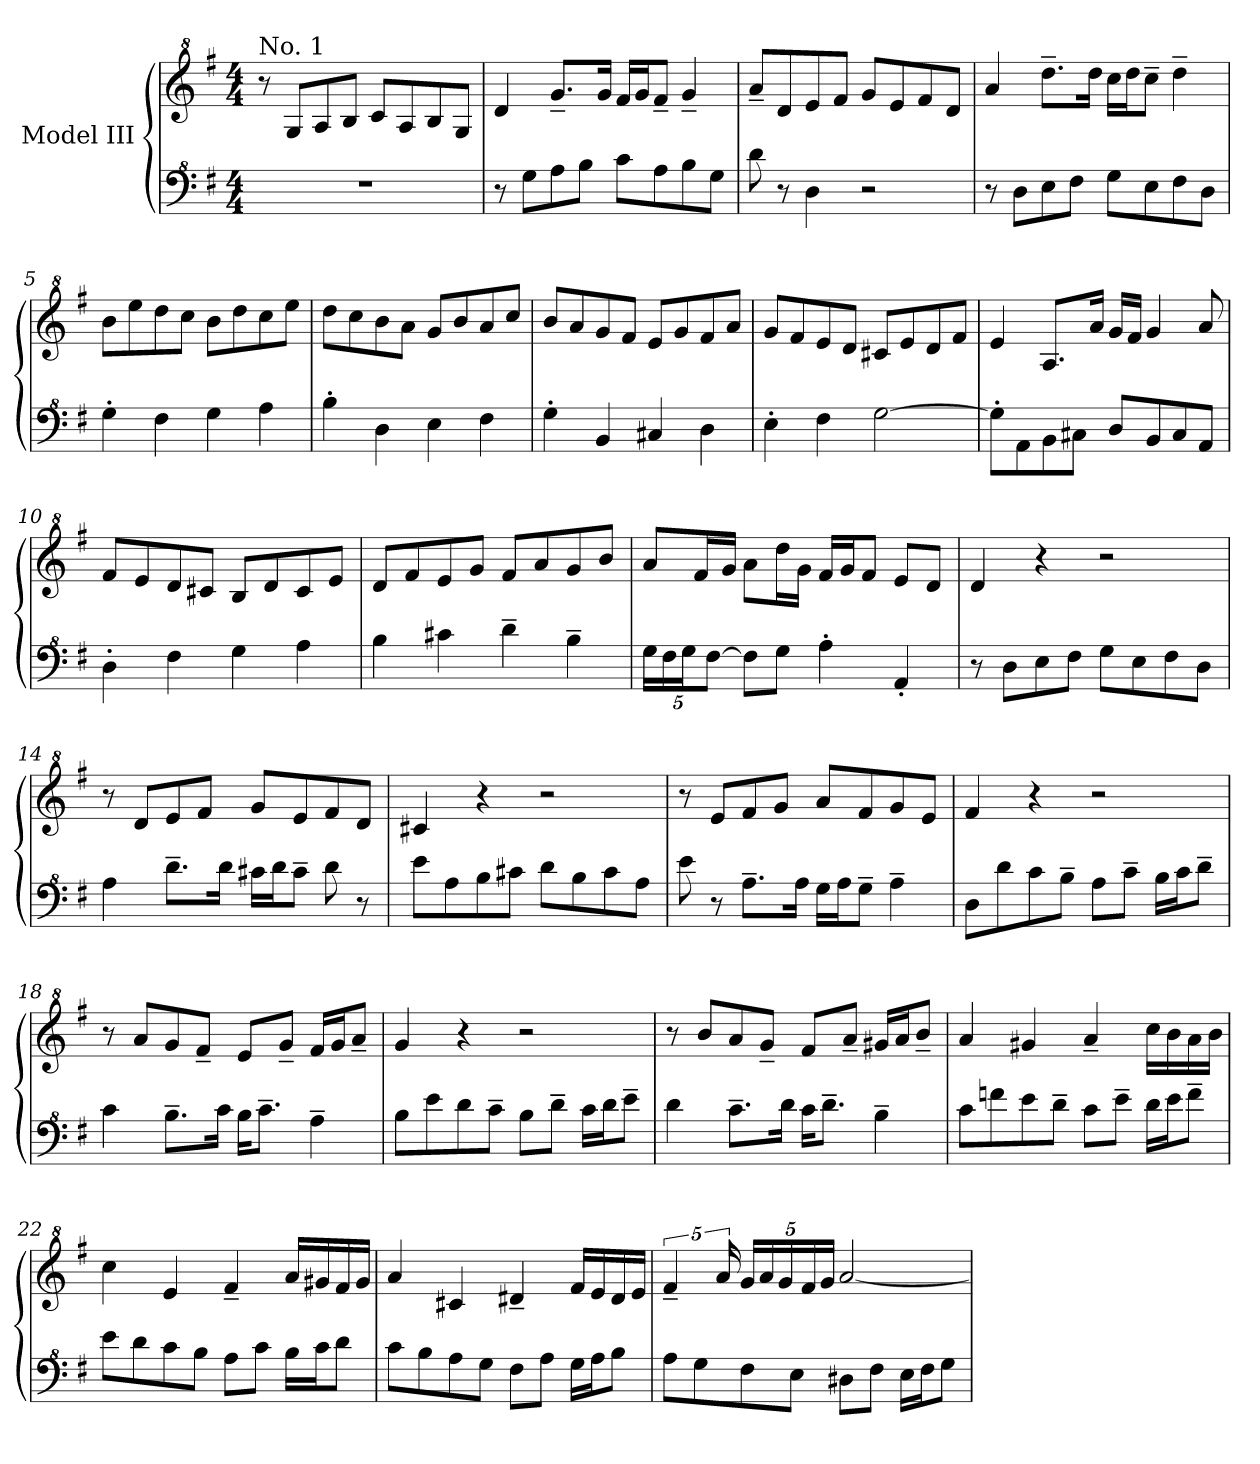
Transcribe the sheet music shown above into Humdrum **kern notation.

**kern	**kern
*part1	*part1
*staff2	*staff1
*I"Model III	*
*clefF^4	*clefG^2
*k[f#]	*k[f#]
*M4/4	*M4/4
*MM152	*MM152
=1	=1
!	!LO:TX:a:t=No. 1
1r	8r
.	8g/L
.	8a/
.	8b/J
.	8cc/L
.	8a/
.	8b/
.	8g/J
=2	=2
8r	4dd/
8g\L	.
8a\	8.gg~/L
8b\J	.
.	16gg/Jk
8cc\L	16ff#/LL
.	16gg/J
8a\	8ff#~/J
8b\	4gg~/
8g\J	.
=3	=3
8dd\	8aa~/L
8r	8dd/
4d\	8ee/
.	8ff#/J
2r	8gg/L
.	8ee/
.	8ff#/
.	8dd/J
=4	=4
8r	4aa/
8d\L	.
8e\	8.ddd~\L
8f#\J	.
.	16ddd\Jk
8g\L	16ccc\LL
.	16ddd\J
8e\	8ccc~\J
8f#\	4ddd~\
8d\J	.
!!LO:LB:g=z
=5	=5
4g'\	8bb\L
.	8eee\
4f#\	8ddd\
.	8ccc\J
4g\	8bb\L
.	8ddd\
4a\	8ccc\
.	8eee\J
=6	=6
4b'\	8ddd\L
.	8ccc\
4d\	8bb\
.	8aa\J
4e\	8gg/L
.	8bb/
4f#\	8aa/
.	8ccc/J
=7	=7
4g'\	8bb/L
.	8aa/
4B/	8gg/
.	8ff#/J
4c#X/	8ee/L
.	8gg/
4d\	8ff#/
.	8aa/J
=8	=8
4e'\	8gg/L
.	8ff#/
4f#\	8ee/
.	8dd/J
[2g\	8cc#X/L
.	8ee/
.	8dd/
.	8ff#/J
=9	=9
8g'\L]	4ee/
8A\	.
8B\	8.a/L
8c#X\J	.
.	16aa/Jk
8d/L	16gg/LL
.	16ff#/JJ
8B/	4gg/
8c#/	.
8A/J	8aa/
!!LO:LB:g=z
=10	=10
4d'\	8ff#/L
.	8ee/
4f#\	8dd/
.	8cc#X/J
4g\	8b/L
.	8dd/
4a\	8cc#/
.	8ee/J
=11	=11
4b\	8dd/L
.	8ff#/
4cc#X\	8ee/
.	8gg/J
4dd~\	8ff#/L
.	8aa/
4b~\	8gg/
.	8bb/J
=12	=12
*Xbrackettup	*
20g\LL	8aa/L
20f#\	.
20g\J	.
.	16ff#/L
[10f#\J	.
.	16gg/JJ
8f#\L]	8aa\L
8g\J	16ddd\L
.	16gg\JJ
4a'\	16ff#/LL
.	16gg/J
.	8ff#/J
4A'/	8ee/L
.	8dd/J
=13	=13
8r	4dd/
8d\L	.
8e\	4r
8f#\J	.
8g\L	2r
8e\	.
8f#\	.
8d\J	.
!!LO:LB:g=z
=14	=14
4a\	8r
.	8dd/L
8.dd~\L	8ee/
.	8ff#/J
16dd\Jk	.
16cc#X\LL	8gg/L
16dd\J	.
8cc#~\J	8ee/
8dd\	8ff#/
8r	8dd/J
=15	=15
8ee\L	4cc#X/
8a\	.
8b\	4r
8cc#X\J	.
8dd\L	2r
8b\	.
8cc#\	.
8a\J	.
=16	=16
8ee\	8r
8r	8ee/L
8.a~\L	8ff#/
.	8gg/J
16a\Jk	.
16g\LL	8aa/L
16a\J	.
8g~\J	8ff#/
4a~\	8gg/
.	8ee/J
=17	=17
8d\L	4ff#/
8dd\	.
8cc\	4r
8b~\J	.
8a\L	2r
8cc~\J	.
16b\LL	.
16cc\J	.
8dd~\J	.
!!LO:LB:g=z
=18	=18
4cc\	8r
.	8aa/L
8.b~\L	8gg/
.	8ff#~/J
16cc\Jk	.
16b\KL	8ee/L
8.cc~\J	.
.	8gg~/J
4a~\	16ff#/LL
.	16gg/J
.	8aa~/J
=19	=19
8b\L	4gg/
8ee\	.
8dd\	4r
8cc~\J	.
8b\L	2r
8dd~\J	.
16cc\LL	.
16dd\J	.
8ee~\J	.
=20	=20
4dd\	8r
.	8bb/L
8.cc~\L	8aa/
.	8gg~/J
16dd\Jk	.
16cc\KL	8ff#/L
8.dd~\J	.
.	8aa~/J
4b~\	16gg#X/LL
.	16aa/J
.	8bb~/J
=21	=21
8cc\L	4aa/
8ffn\	.
8ee\	4gg#X/
8dd~\J	.
8cc\L	4aa~/
8ee~\J	.
16dd\LL	16ccc\LL
16ee\J	16bb\
8ff~\J	16aa\
.	16bb\JJ
!!LO:PB:g=z
=22	=22
8ee\L	4ccc\
8dd\	.
8cc\	4ee/
8b\J	.
8a\L	4ff#~/
8cc\J	.
16b\LL	16aa/LL
16cc\J	16gg#X/
8dd\J	16ff#/
.	16gg#/JJ
=23	=23
8cc\L	4aa/
8b\	.
8a\	4cc#X/
8g\J	.
8f#\L	4dd#X~/
8a\J	.
16g\LL	16ff#/LL
16a\J	16ee/
8b\J	16dd#/
.	16ee/JJ
=24	=24
8a\L	5ff#~/
8g\	.
.	20aa/
*	*Xbrackettup
8f#\	20gg/LL
.	20aa/
.	20gg/
8e\J	.
.	20ff#/
.	20gg/JJ
8d#X\L	[2aa/
8f#\J	.
16e\LL	.
16f#\J	.
8g\J	.
=	=
*-	*-
